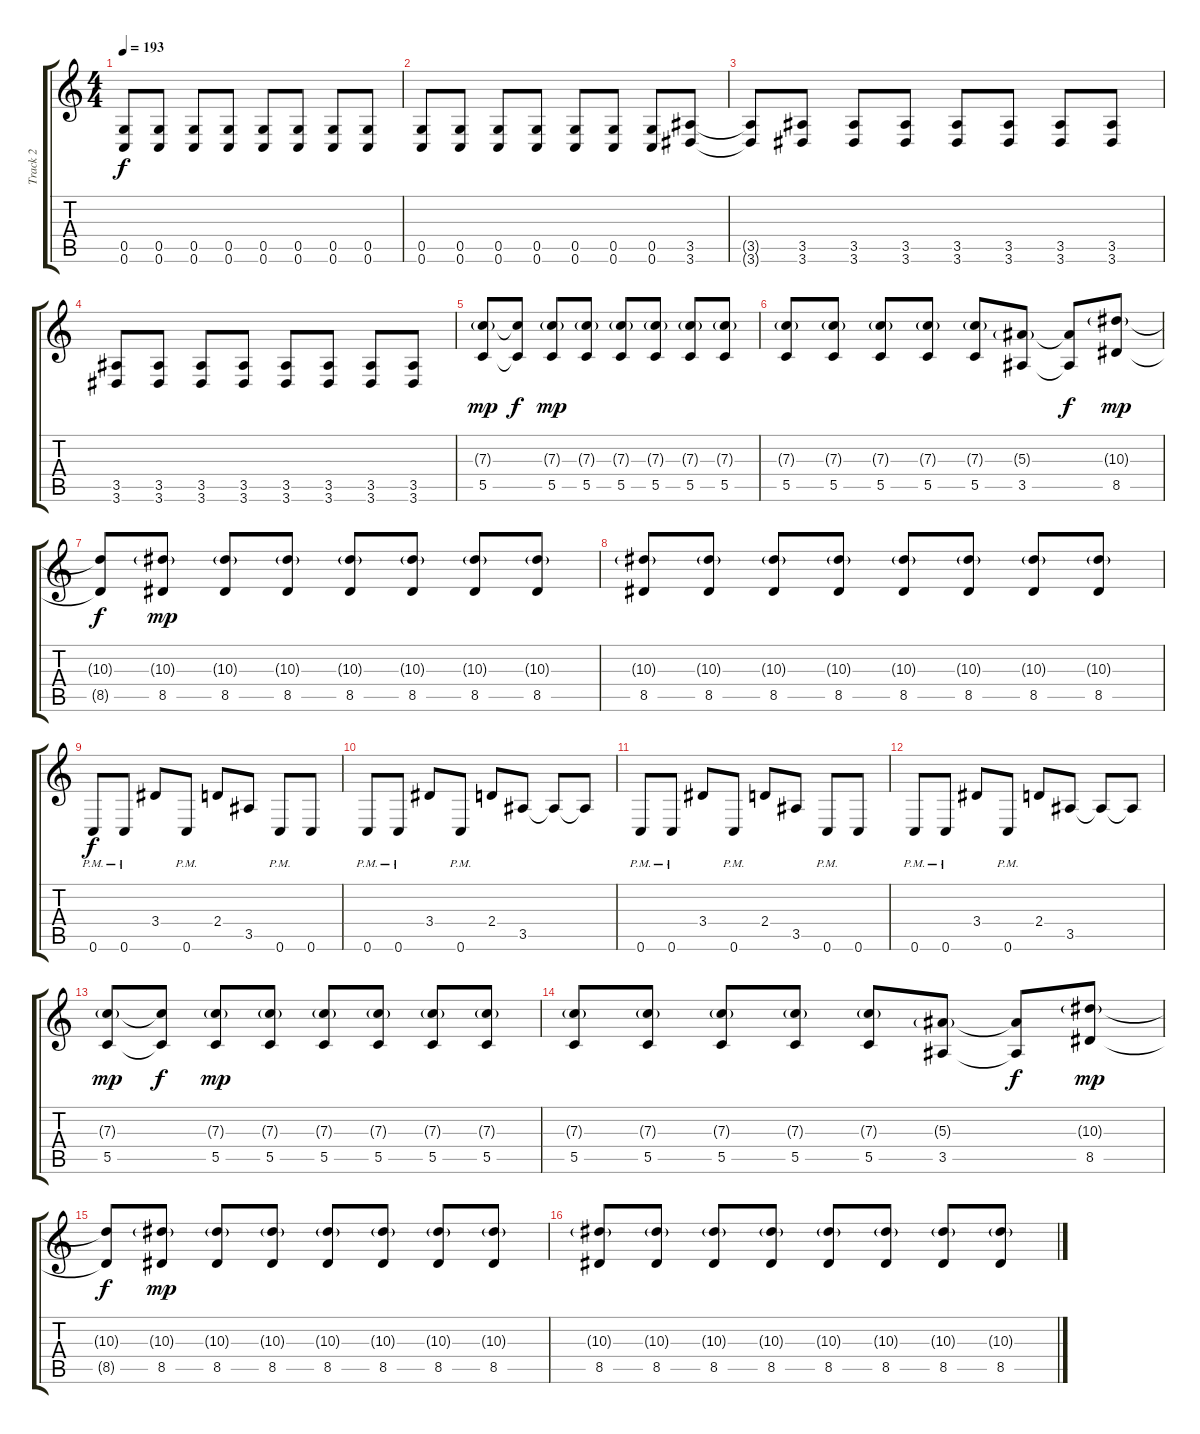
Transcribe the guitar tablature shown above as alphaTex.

\track ("Track 2" "Track 2") {instrument distortionguitar}
\staff {score tabs}
\tuning (D4 A3 F3 C3 G2 C2) {hide}
\ts (4 4)
\tempo 193
\clef g2
\ks c
(0.5{t} 0.6{t}).8{dy f} (0.5 0.6).8 (0.5 0.6).8 (0.5 0.6).8 (0.5 0.6).8 (0.5 0.6).8 (0.5 0.6).8 (0.5 0.6).8 |
(0.5 0.6).8 (0.5 0.6).8 (0.5 0.6).8 (0.5 0.6).8 (0.5 0.6).8 (0.5 0.6).8 (0.5 0.6).8 (3.5 3.6).8 |
(3.5{t} 3.6{t}).8 (3.5 3.6).8 (3.5 3.6).8 (3.5 3.6).8 (3.5 3.6).8 (3.5 3.6).8 (3.5 3.6).8 (3.5 3.6).8 |
(3.5 3.6).8 (3.5 3.6).8 (3.5 3.6).8 (3.5 3.6).8 (3.5 3.6).8 (3.5 3.6).8 (3.5 3.6).8 (3.5 3.6).8 |
(7.3{g} 5.5).8{dy mp} (7.3{t} 5.5{t}).8{dy f} (7.3{g} 5.5).8{dy mp} (7.3{g} 5.5).8 (7.3{g} 5.5).8 (7.3{g} 5.5).8 (7.3{g} 5.5).8 (7.3{g} 5.5).8 |
(7.3{g} 5.5).8 (7.3{g} 5.5).8 (7.3{g} 5.5).8 (7.3{g} 5.5).8 (7.3{g} 5.5).8 (5.3{g} 3.5).8 (5.3{t} 3.5{t}).8{dy f} (10.3{g} 8.5).8{dy mp} |
(10.3{t} 8.5{t}).8{dy f} (10.3{g} 8.5).8{dy mp} (10.3{g} 8.5).8 (10.3{g} 8.5).8 (10.3{g} 8.5).8 (10.3{g} 8.5).8 (10.3{g} 8.5).8 (10.3{g} 8.5).8 |
(10.3{g} 8.5).8 (10.3{g} 8.5).8 (10.3{g} 8.5).8 (10.3{g} 8.5).8 (10.3{g} 8.5).8 (10.3{g} 8.5).8 (10.3{g} 8.5).8 (10.3{g} 8.5).8 |
0.6{pm}.8{dy f} 0.6{pm}.8 3.4.8 0.6{pm}.8 2.4.8 3.5.8 0.6{pm}.8 0.6.8 |
0.6{pm}.8 0.6{pm}.8 3.4.8 0.6{pm}.8 2.4.8 3.5.8 3.5{t}.8 3.5{t}.8 |
0.6{pm}.8 0.6{pm}.8 3.4.8 0.6{pm}.8 2.4.8 3.5.8 0.6{pm}.8 0.6.8 |
0.6{pm}.8 0.6{pm}.8 3.4.8 0.6{pm}.8 2.4.8 3.5.8 3.5{t}.8 3.5{t}.8 |
(7.3{g} 5.5).8{dy mp} (7.3{t} 5.5{t}).8{dy f} (7.3{g} 5.5).8{dy mp} (7.3{g} 5.5).8 (7.3{g} 5.5).8 (7.3{g} 5.5).8 (7.3{g} 5.5).8 (7.3{g} 5.5).8 |
(7.3{g} 5.5).8 (7.3{g} 5.5).8 (7.3{g} 5.5).8 (7.3{g} 5.5).8 (7.3{g} 5.5).8 (5.3{g} 3.5).8 (5.3{t} 3.5{t}).8{dy f} (10.3{g} 8.5).8{dy mp} |
(10.3{t} 8.5{t}).8{dy f} (10.3{g} 8.5).8{dy mp} (10.3{g} 8.5).8 (10.3{g} 8.5).8 (10.3{g} 8.5).8 (10.3{g} 8.5).8 (10.3{g} 8.5).8 (10.3{g} 8.5).8 |
(10.3{g} 8.5).8 (10.3{g} 8.5).8 (10.3{g} 8.5).8 (10.3{g} 8.5).8 (10.3{g} 8.5).8 (10.3{g} 8.5).8 (10.3{g} 8.5).8 (10.3{g} 8.5).8
